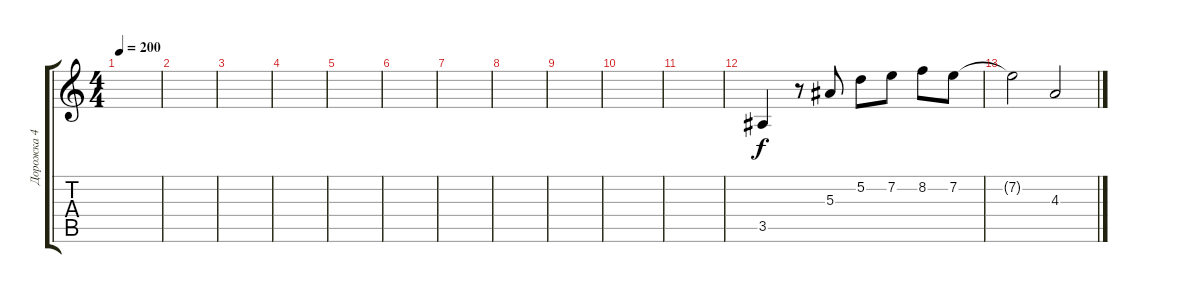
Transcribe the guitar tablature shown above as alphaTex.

\track ("Дорожка 4" "Дорожка 4") {instrument distortionguitar}
\staff {score tabs}
\tuning (D4 A3 F3 C3 G2 D2) {hide}
\ts (4 4)
\tempo 200
\clef g2
\ks c
|
|
|
|
|
|
|
|
|
|
|
3.5.4 r.8 5.3.8 5.2.8 7.2.8 8.2.8 7.2.8 |
7.2{t}.2 4.3.2
